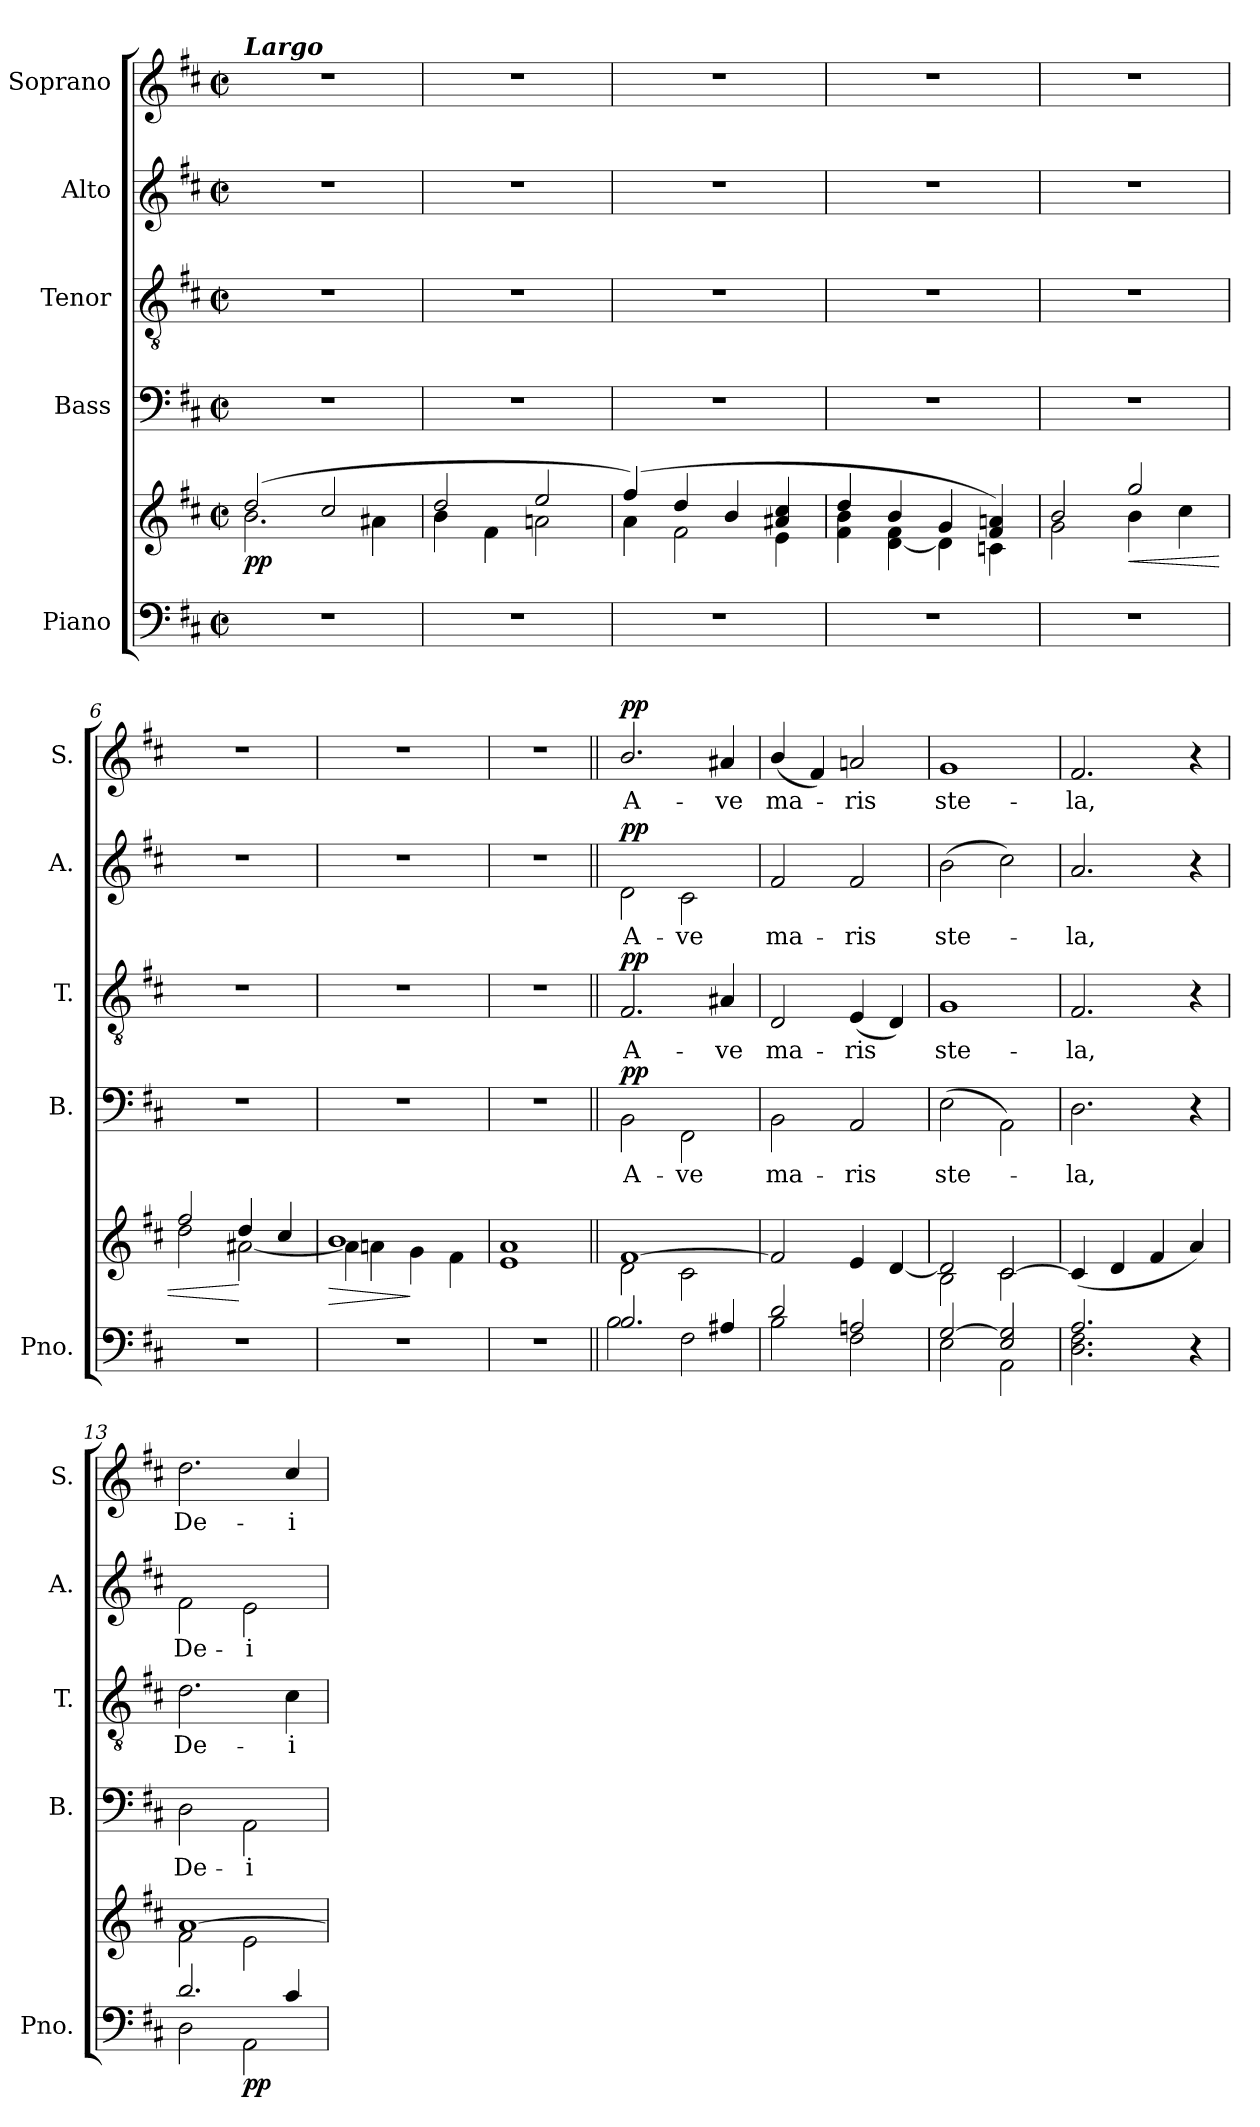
**kern	**kern	**dynam	**kern	**text	**dynam	**kern	**text	**dynam	**kern	**text	**dynam	**kern	**text	**dynam
*part5	*part5	*part5	*part4	*part4	*part4	*part3	*part3	*part3	*part2	*part2	*part2	*part1	*part1	*part1
*staff6	*staff5	*staff5/6	*staff4	*staff4	*staff4	*staff3	*staff3	*staff3	*staff2	*staff2	*staff2	*staff1	*staff1	*staff1
*I"Piano	*	*	*I"Bass	*	*	*I"Tenor	*	*	*I"Alto	*	*	*I"Soprano	*	*
*I'Pno.	*	*	*I'B.	*	*	*I'T.	*	*	*I'A.	*	*	*I'S.	*	*
*clefF4	*clefG2	*	*clefF4	*	*	*clefGv2	*	*	*clefG2	*	*	*clefG2	*	*
*k[f#c#]	*k[f#c#]	*	*k[f#c#]	*	*	*k[f#c#]	*	*	*k[f#c#]	*	*	*k[f#c#]	*	*
*D:	*D:	*	*D:	*	*	*D:	*	*	*D:	*	*	*D:	*	*
*M2/2	*M2/2	*	*M2/2	*	*	*M2/2	*	*	*M2/2	*	*	*M2/2	*	*
*met(c|)	*met(c|)	*	*met(c|)	*	*	*met(c|)	*	*	*met(c|)	*	*	*met(c|)	*	*
=1	=1	=1	=1	=1	=1	=1	=1	=1	=1	=1	=1	=1	=1	=1
*	*^	*	*	*	*	*	*	*	*	*	*	*	*	*
!	!	!	!	!	!	!	!	!	!	!	!	!	!LO:TX:a:Bi:t=Largo	!	!
!	!	!	!LO:DY:b	!	!	!	!	!	!	!	!	!	!	!	!
1r	(>2dd/	2.b\	pp	1r	.	.	1r	.	.	1r	.	.	1r	.	.
.	2cc#/	.	.	.	.	.	.	.	.	.	.	.	.	.	.
.	.	4a#X\	.	.	.	.	.	.	.	.	.	.	.	.	.
=2	=2	=2	=2	=2	=2	=2	=2	=2	=2	=2	=2	=2	=2	=2	=2
1r	2dd/	4b\	.	1r	.	.	1r	.	.	1r	.	.	1r	.	.
.	.	4f#\	.	.	.	.	.	.	.	.	.	.	.	.	.
.	2ee/	2an\	.	.	.	.	.	.	.	.	.	.	.	.	.
=3	=3	=3	=3	=3	=3	=3	=3	=3	=3	=3	=3	=3	=3	=3	=3
1r	(>4ff#/)	4a\	.	1r	.	.	1r	.	.	1r	.	.	1r	.	.
.	4dd/	2f#\	.	.	.	.	.	.	.	.	.	.	.	.	.
.	4b/	.	.	.	.	.	.	.	.	.	.	.	.	.	.
.	4a#X/ 4cc#/	4e\	.	.	.	.	.	.	.	.	.	.	.	.	.
=4	=4	=4	=4	=4	=4	=4	=4	=4	=4	=4	=4	=4	=4	=4	=4
1r	4dd/	4f#\ 4b\	.	1r	.	.	1r	.	.	1r	.	.	1r	.	.
.	4b/	[4d\ 4f#\	.	.	.	.	.	.	.	.	.	.	.	.	.
.	4g/	4d\]	.	.	.	.	.	.	.	.	.	.	.	.	.
.	4f#/ 4an/)	4cn\	.	.	.	.	.	.	.	.	.	.	.	.	.
=5	=5	=5	=5	=5	=5	=5	=5	=5	=5	=5	=5	=5	=5	=5	=5
1r	2b/	2g\	.	1r	.	.	1r	.	.	1r	.	.	1r	.	.
!	!	!	!LO:HP:b	!	!	!	!	!	!	!	!	!	!	!	!
.	2gg/	4b\	<	.	.	.	.	.	.	.	.	.	.	.	.
.	.	4cc#\	.	.	.	.	.	.	.	.	.	.	.	.	.
=6	=6	=6	=6	=6	=6	=6	=6	=6	=6	=6	=6	=6	=6	=6	=6
1r	2ff#/	2dd\	.	1r	.	.	1r	.	.	1r	.	.	1r	.	.
.	4dd/	[2a#X\	[	.	.	.	.	.	.	.	.	.	.	.	.
.	4cc#/	.	.	.	.	.	.	.	.	.	.	.	.	.	.
=7	=7	=7	=7	=7	=7	=7	=7	=7	=7	=7	=7	=7	=7	=7	=7
!	!	!	!LO:HP:b	!	!	!	!	!	!	!	!	!	!	!	!
1r	1b	4a#\]	>	1r	.	.	1r	.	.	1r	.	.	1r	.	.
.	.	4an\	.	.	.	.	.	.	.	.	.	.	.	.	.
.	.	4g\	]	.	.	.	.	.	.	.	.	.	.	.	.
.	.	4f#\	.	.	.	.	.	.	.	.	.	.	.	.	.
=8	=8	=8	=8	=8	=8	=8	=8	=8	=8	=8	=8	=8	=8	=8	=8
1r	1a	1e	.	1r	.	.	1r	.	.	1r	.	.	1r	.	.
=9||	=9||	=9||	=9||	=9||	=9||	=9||	=9||	=9||	=9||	=9||	=9||	=9||	=9||	=9||	=9||
*^	*	*	*	*	*	*	*	*	*	*	*	*	*	*	*
!	!	!	!	!	!	!LO:LY:b	!LO:DY:b	!	!LO:LY:b	!LO:DY:b	!	!LO:LY:b	!LO:DY:b	!	!LO:LY:b	!LO:DY:b
2.B/	2B\	[1f#	2d\	.	2BB\	A-	pp	2.F#/	A-	pp	2d\	A-	pp	2.b/	A-	pp
!	!	!	!	!	!	!LO:LY:b	!	!	!	!	!	!LO:LY:b	!	!	!	!
.	2F#\	.	2c#\	.	2FF#\	-ve	.	.	.	.	2c#\	-ve	.	.	.	.
!	!	!	!	!	!	!	!	!	!LO:LY:b	!	!	!	!	!	!LO:LY:b	!
4A#X/	.	.	.	.	.	.	.	4A#X/	-ve	.	.	.	.	4a#X/	-ve	.
*	*	*v	*v	*	*	*	*	*	*	*	*	*	*	*	*	*
!!LO:LB:g=z
=10	=10	=10	=10	=10	=10	=10	=10	=10	=10	=10	=10	=10	=10	=10	=10
!	!	!	!	!	!LO:LY:b	!	!	!LO:LY:b	!	!	!LO:LY:b	!	!	!LO:LY:b	!
2d/	2B\	2f#/]	.	2BB\	ma-	.	2D/	ma-	.	2f#/	ma-	.	(<4b/	ma-	.
.	.	.	.	.	.	.	.	.	.	.	.	.	4f#/)	.	.
!	!	!	!	!	!LO:LY:b	!	!	!LO:LY:b	!	!	!LO:LY:b	!	!	!LO:LY:b	!
2An/	2F#\	4e/	.	2AA/	-ris	.	(<4E/	-ris	.	2f#/	-ris	.	2an/	-ris	.
.	.	[4d/	.	.	.	.	4D/)	.	.	.	.	.	.	.	.
=11	=11	=11	=11	=11	=11	=11	=11	=11	=11	=11	=11	=11	=11	=11	=11
*	*	*^	*	*	*	*	*	*	*	*	*	*	*	*	*
!	!	!	!	!	!	!LO:LY:b	!	!	!LO:LY:b	!	!	!LO:LY:b	!	!	!LO:LY:b	!
[2G/	2E\	2d/]	2B\	.	(>2E\	ste-	.	1G	ste-	.	(>2b\	ste-	.	1g	ste-	.
2E/ 2G/]	2AA\	[2c#/	2c#\	.	2AA\)	.	.	.	.	.	2cc#\)	.	.	.	.	.
=12	=12	=12	=12	=12	=12	=12	=12	=12	=12	=12	=12	=12	=12	=12	=12	=12
!	!	!	!	!	!	!LO:LY:b	!	!	!LO:LY:b	!	!	!LO:LY:b	!	!	!LO:LY:b	!
*	*	*v	*v	*	*	*	*	*	*	*	*	*	*	*	*	*
2.A/	2.D\ 2.F#\	(<4c#/]	.	2.D\	-la,	.	2.F#/	-la,	.	2.a/	-la,	.	2.f#/	-la,	.
.	.	4d/	.	.	.	.	.	.	.	.	.	.	.	.	.
.	.	4f#/	.	.	.	.	.	.	.	.	.	.	.	.	.
4ryy	4r	4a/)	.	4r	.	.	4r	.	.	4r	.	.	4r	.	.
=13	=13	=13	=13	=13	=13	=13	=13	=13	=13	=13	=13	=13	=13	=13	=13
*	*	*^	*	*	*	*	*	*	*	*	*	*	*	*	*
!	!	!	!	!	!	!LO:LY:b	!	!	!LO:LY:b	!	!	!LO:LY:b	!	!	!LO:LY:b	!
2.d/	2D\	[1a	2f#\	.	2D\	De-	.	2.d\	De-	.	2f#\	De-	.	2.dd\	De-	.
!	!	!	!	!LO:DY:b=2	!	!LO:LY:b	!	!	!	!	!	!LO:LY:b	!	!	!	!
.	2AA\	.	2e\	pp	2AA\	-i	.	.	.	.	2e\	-i	.	.	.	.
!	!	!	!	!	!	!	!	!	!LO:LY:b	!	!	!	!	!	!LO:LY:b	!
4c#/	.	.	.	.	.	.	.	4c#\	-i	.	.	.	.	4cc#/	-i	.
*v	*v	*	*	*	*	*	*	*	*	*	*	*	*	*	*	*
*	*v	*v	*	*	*	*	*	*	*	*	*	*	*	*	*
=	=	=	=	=	=	=	=	=	=	=	=	=	=	=
*-	*-	*-	*-	*-	*-	*-	*-	*-	*-	*-	*-	*-	*-	*-
